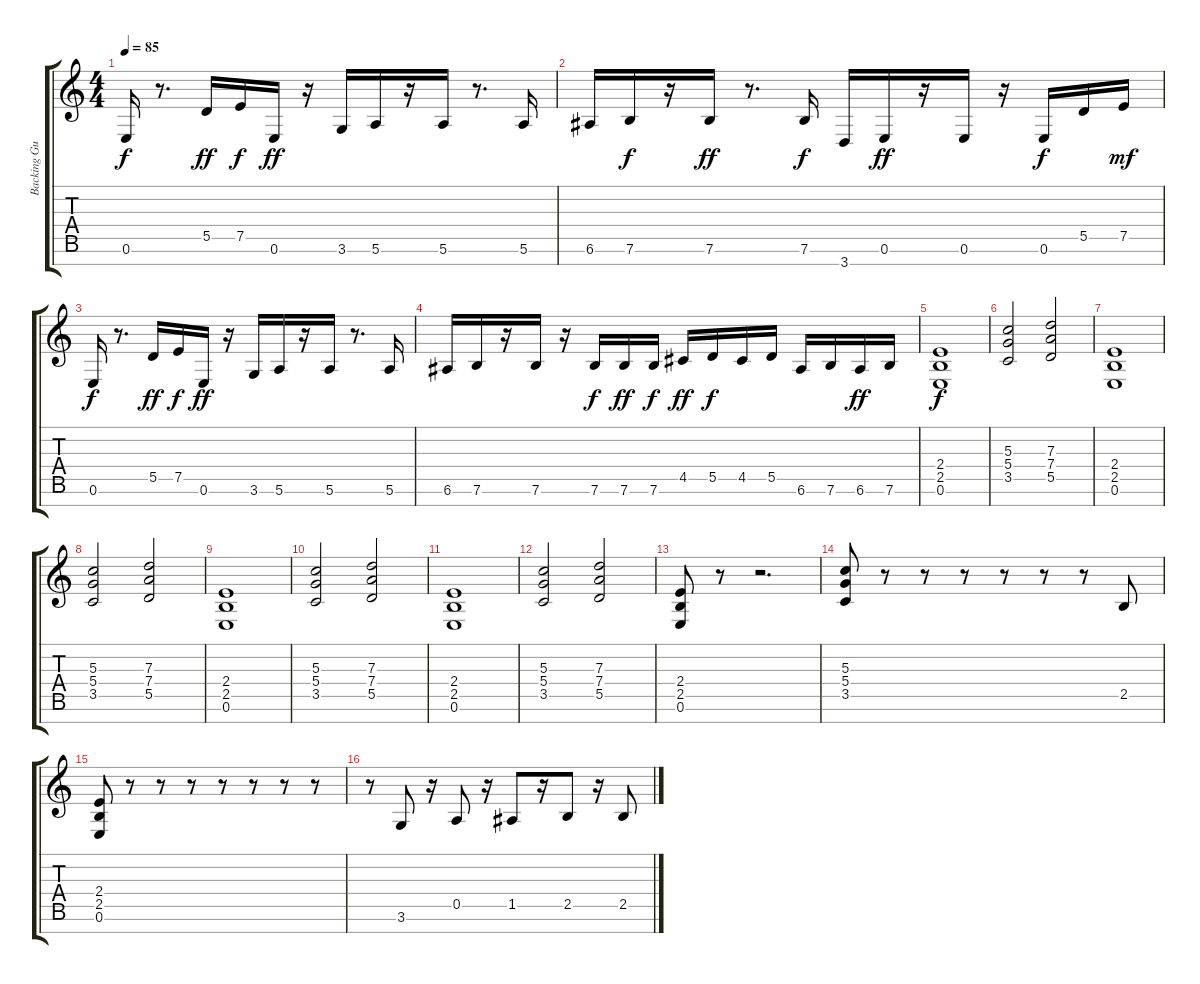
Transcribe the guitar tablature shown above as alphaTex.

\track ("Backing Guitar for 7 string" "Backing Gu") {instrument distortionguitar}
\staff {score tabs}
\tuning (E4 B3 G3 D3 A2 E2 B1) {hide}
\ts (4 4)
\tempo 85
\clef g2
\ks c
0.6.16{dy f} r.8{d} 5.5.16{dy ff} 7.5.16{dy f} 0.6.16{dy ff} r.16 3.6.16 5.6.16 r.16 5.6.16 r.8{d} 5.6.16 |
6.6.16 7.6.16{dy f} r.16 7.6.16{dy ff} r.8{d} 7.6.16{dy f} 3.7.16 0.6.16{dy ff} r.16 0.6.16 r.16 0.6.16{dy f} 5.5.16 7.5.16{dy mf} |
0.6.16{dy f} r.8{d} 5.5.16{dy ff} 7.5.16{dy f} 0.6.16{dy ff} r.16 3.6.16 5.6.16 r.16 5.6.16 r.8{d} 5.6.16 |
6.6.16 7.6.16 r.16 7.6.16 r.16 7.6.16{dy f} 7.6.16{dy ff} 7.6.16{dy f} 4.5.16{dy ff} 5.5.16{dy f} 4.5.16 5.5.16 6.6.16 7.6.16 6.6.16{dy ff} 7.6.16 |
(2.4 2.5 0.6).1{dy f} |
(5.3 5.4 3.5).2 (7.3 7.4 5.5).2 |
(2.4 2.5 0.6).1 |
(5.3 5.4 3.5).2 (7.3 7.4 5.5).2 |
(2.4 2.5 0.6).1 |
(5.3 5.4 3.5).2 (7.3 7.4 5.5).2 |
(2.4 2.5 0.6).1 |
(5.3 5.4 3.5).2 (7.3 7.4 5.5).2 |
(2.4 2.5 0.6).8 r.8 r.2{d} |
(5.3 5.4 3.5).8 r.8 r.8 r.8 r.8 r.8 r.8 2.5.8 |
(2.4 2.5 0.6).8 r.8 r.8 r.8 r.8 r.8 r.8 r.8 |
r.8 3.6.8 r.16 0.5.8 r.16 1.5.8 r.16 2.5.8 r.16 2.5.8
